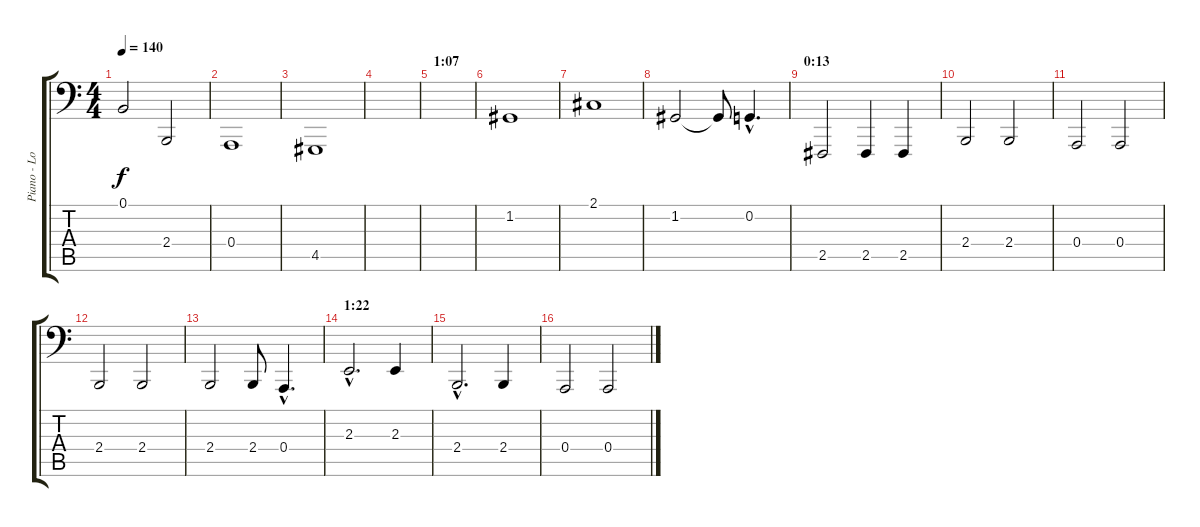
\track ("Piano - Low" "Piano - Lo") {instrument acousticgrandpiano}
\staff {score tabs}
\tuning (B2 G2 D2 A1 E1 B0) {hide}
\ts (4 4)
\tempo 140
\clef f4
\ks c
0.1.2{dy f} 2.4.2 |
0.4.1 |
4.5.1 |
|
\section ("" "1:07")
|
1.2.1 |
2.1.1 |
1.2.2 1.2{t}.8 0.2{hac}.4{d} |
\section ("" "0:13")
2.5.2 2.5.4 2.5.4 |
2.4.2 2.4.2 |
0.4.2 0.4.2 |
2.4.2 2.4.2 |
2.4.2 2.4.8 0.4{hac}.4{d} |
\section ("" "1:22")
2.3{hac}.2{d} 2.3.4 |
2.4{hac}.2{d} 2.4.4 |
0.4.2 0.4.2
